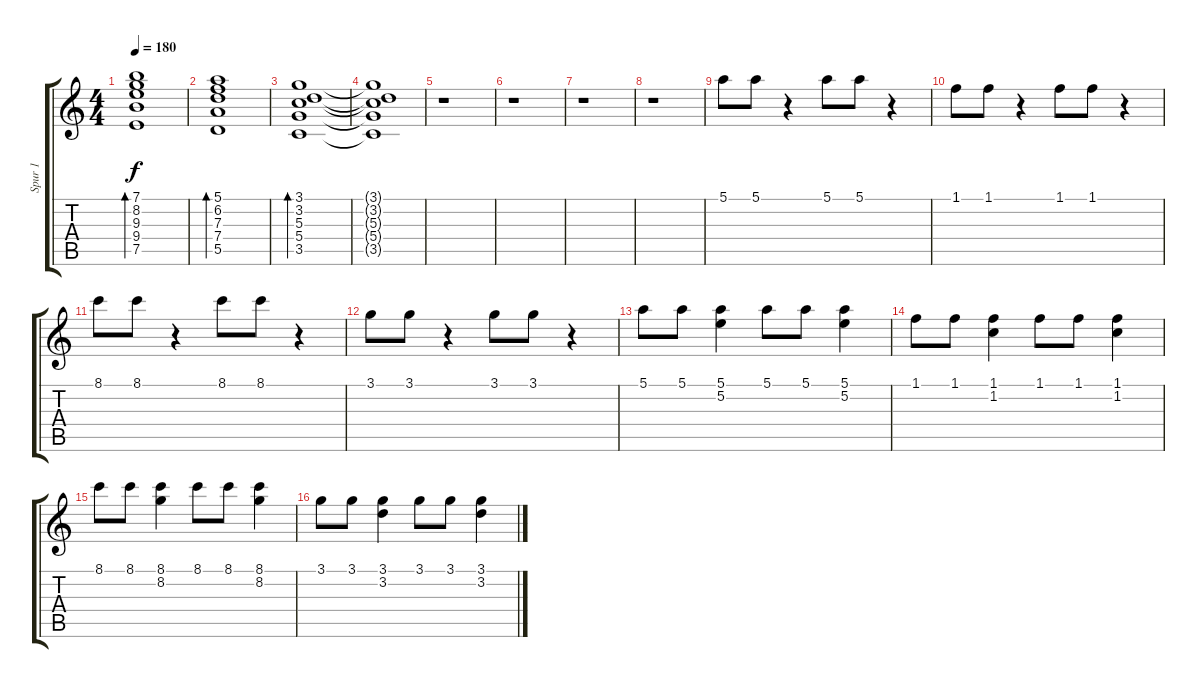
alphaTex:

\track ("Spur 1" "Spur 1") {instrument electricguitarclean}
\staff {score tabs}
\tuning (E4 B3 G3 D3 A2 E2) {hide}
\ts (4 4)
\tempo 180
\clef g2
\ks c
(7.1 8.2 9.3 9.4 7.5).1{bd 480 dy f} |
(5.1 6.2 7.3 7.4 5.5).1{bd 480} |
(3.1 3.2 5.3 5.4 3.5).1{bd 480} |
(3.1{t} 3.2{t} 5.3{t} 5.4{t} 3.5{t}).1 |
r.1 |
r.1 |
r.1 |
r.1 |
5.1.8 5.1.8 r.4 5.1.8 5.1.8 r.4 |
1.1.8 1.1.8 r.4 1.1.8 1.1.8 r.4 |
8.1.8 8.1.8 r.4 8.1.8 8.1.8 r.4 |
3.1.8 3.1.8 r.4 3.1.8 3.1.8 r.4 |
5.1.8 5.1.8 (5.1 5.2).4 5.1.8 5.1.8 (5.1 5.2).4 |
1.1.8 1.1.8 (1.1 1.2).4 1.1.8 1.1.8 (1.1 1.2).4 |
8.1.8 8.1.8 (8.1 8.2).4 8.1.8 8.1.8 (8.1 8.2).4 |
3.1.8 3.1.8 (3.1 3.2).4 3.1.8 3.1.8 (3.1 3.2).4
